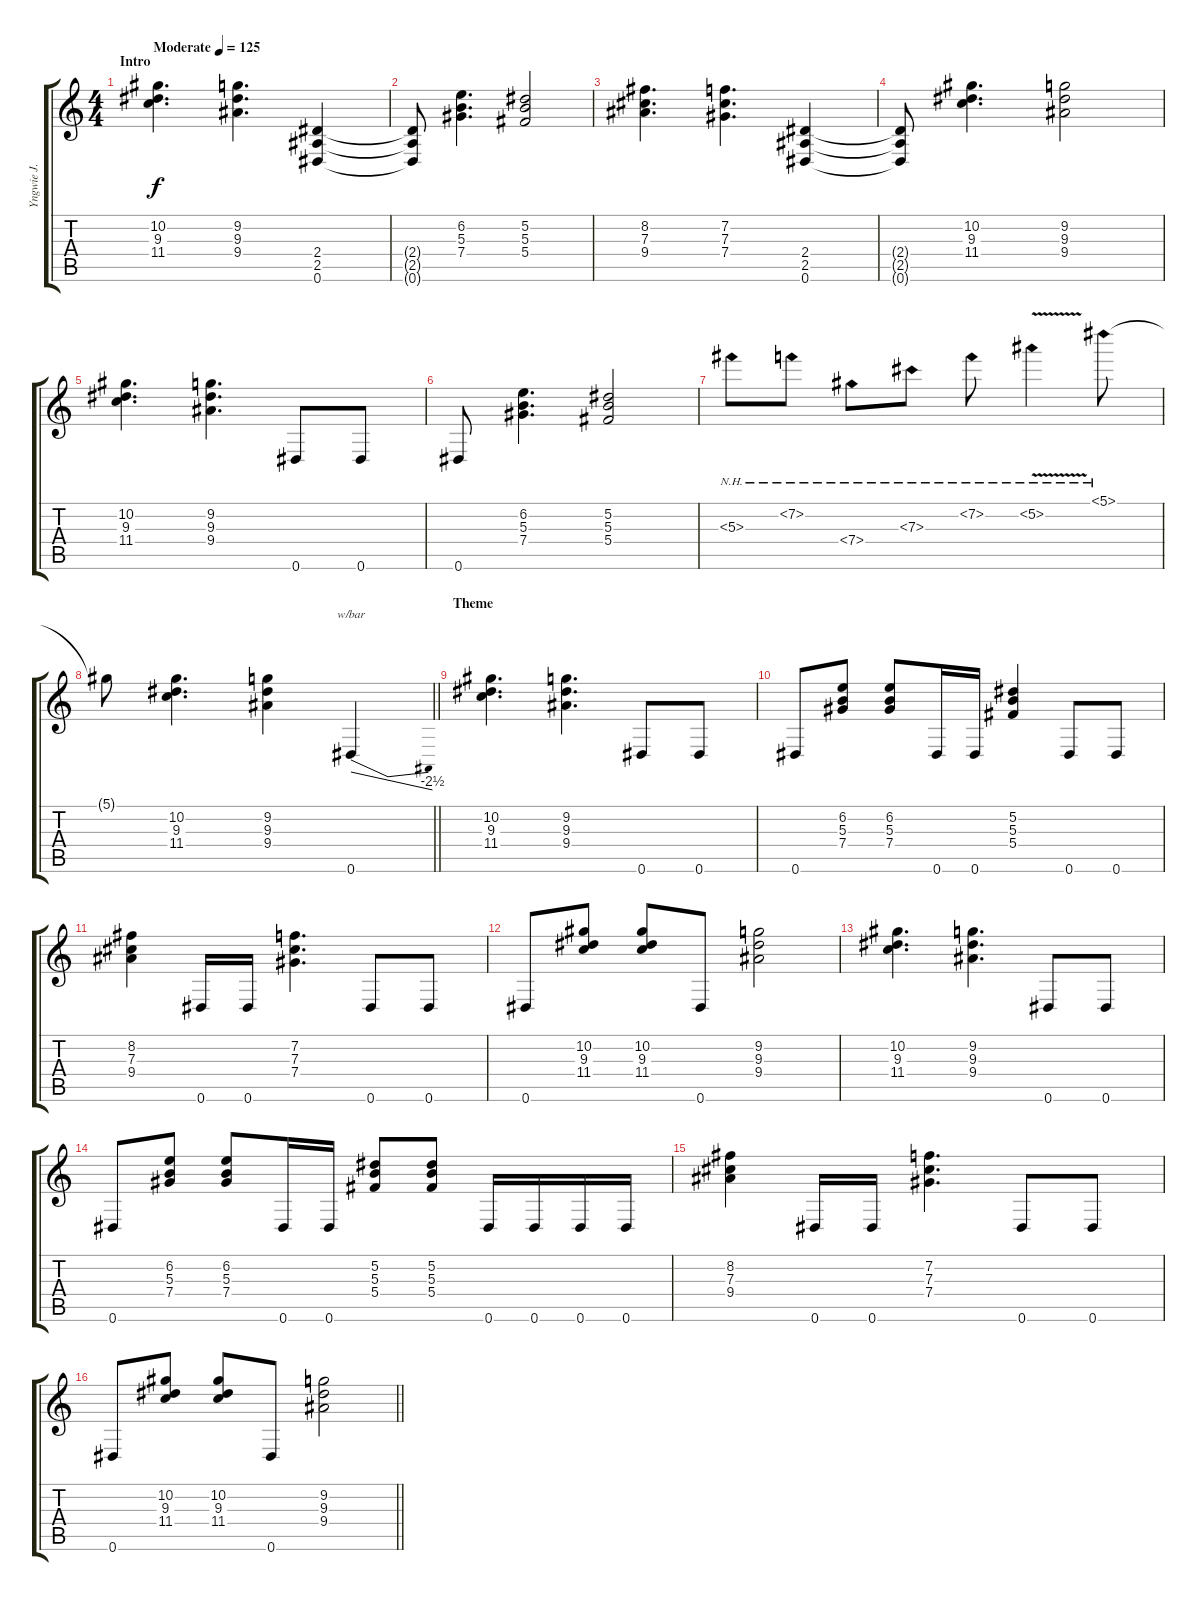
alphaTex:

\track ("Yngwie J. Malmsteen" "Yngwie J. ") {instrument overdrivenguitar}
\staff {score tabs}
\tuning (Eb4 Bb3 Gb3 Db3 Ab2 Eb2) {hide}
\ts (4 4)
\section ("" "Intro")
\tempo (125 "Moderate")
\clef g2
\ks c
(10.2 9.3 11.4).4{d dy f instrument overdrivenguitar} (9.2 9.3 9.4).4{d} (2.4 2.5 0.6).4 |
(2.4{t} 2.5{t} 0.6{t}).8 (6.2 5.3 7.4).4{d} (5.2 5.3 5.4).2 |
(8.2 7.3 9.4).4{d} (7.2 7.3 7.4).4{d} (2.4 2.5 0.6).4 |
(2.4{t} 2.5{t} 0.6{t}).8 (10.2 9.3 11.4).4{d} (9.2 9.3 9.4).2 |
(10.2 9.3 11.4).4{d} (9.2 9.3 9.4).4{d} 0.6.8 0.6.8 |
0.6.8 (6.2 5.3 7.4).4{d} (5.2 5.3 5.4).2 |
5.3{nh}.8 7.2{nh}.8 7.4{nh}.8 7.3{nh}.8 7.2{nh}.8 5.2{nh v}.4 5.1{nh}.8 |
\barLineRight lightlight
5.1{t}.8 (10.2 9.3 11.4).4{d} (9.2 9.3 9.4).4 0.6.4{tbe (dive default 0 0 60 -10)} |
\section ("" "Theme")
(10.2 9.3 11.4).4{d} (9.2 9.3 9.4).4{d} 0.6.8 0.6.8 |
0.6.8 (6.2 5.3 7.4).8 (6.2 5.3 7.4).8 0.6.16 0.6.16 (5.2 5.3 5.4).4 0.6.8 0.6.8 |
(8.2 7.3 9.4).4 0.6.16 0.6.16 (7.2 7.3 7.4).4{d} 0.6.8 0.6.8 |
0.6.8 (10.2 9.3 11.4).8 (10.2 9.3 11.4).8 0.6.8 (9.2 9.3 9.4).2 |
(10.2 9.3 11.4).4{d} (9.2 9.3 9.4).4{d} 0.6.8 0.6.8 |
0.6.8 (6.2 5.3 7.4).8 (6.2 5.3 7.4).8 0.6.16 0.6.16 (5.2 5.3 5.4).8 (5.2 5.3 5.4).8 0.6.16 0.6.16 0.6.16 0.6.16 |
(8.2 7.3 9.4).4 0.6.16 0.6.16 (7.2 7.3 7.4).4{d} 0.6.8 0.6.8 |
\barLineRight lightlight
0.6.8 (10.2 9.3 11.4).8 (10.2 9.3 11.4).8 0.6.8 (9.2 9.3 9.4).2
